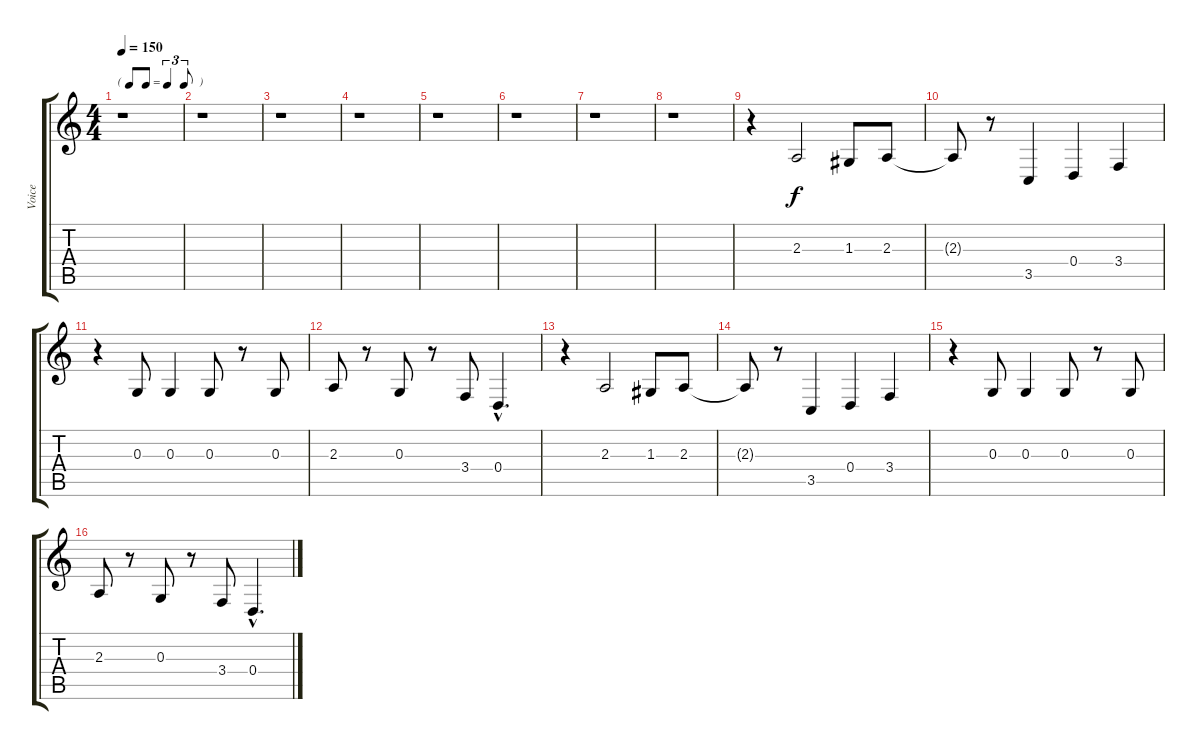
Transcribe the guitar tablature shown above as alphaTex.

\track ("Voice" "Voice") {instrument altosax}
\staff {score tabs}
\tuning (E4 B3 G3 D3 A2 E2) {hide}
\ts (4 4)
\tf triplet8th
\tempo 150
\clef g2
\ks c
r.1{dy f} |
r.1 |
r.1 |
r.1 |
r.1 |
r.1 |
r.1 |
r.1 |
r.4 2.3.2 1.3.8 2.3.8 |
2.3{t}.8 r.8 3.5.4 0.4.4 3.4.4 |
r.4 0.3.8 0.3.4 0.3.8 r.8 0.3.8 |
2.3.8 r.8 0.3.8 r.8 3.4.8 0.4{hac}.4{d} |
r.4 2.3.2 1.3.8 2.3.8 |
2.3{t}.8 r.8 3.5.4 0.4.4 3.4.4 |
r.4 0.3.8 0.3.4 0.3.8 r.8 0.3.8 |
2.3.8 r.8 0.3.8 r.8 3.4.8 0.4{hac}.4{d}
